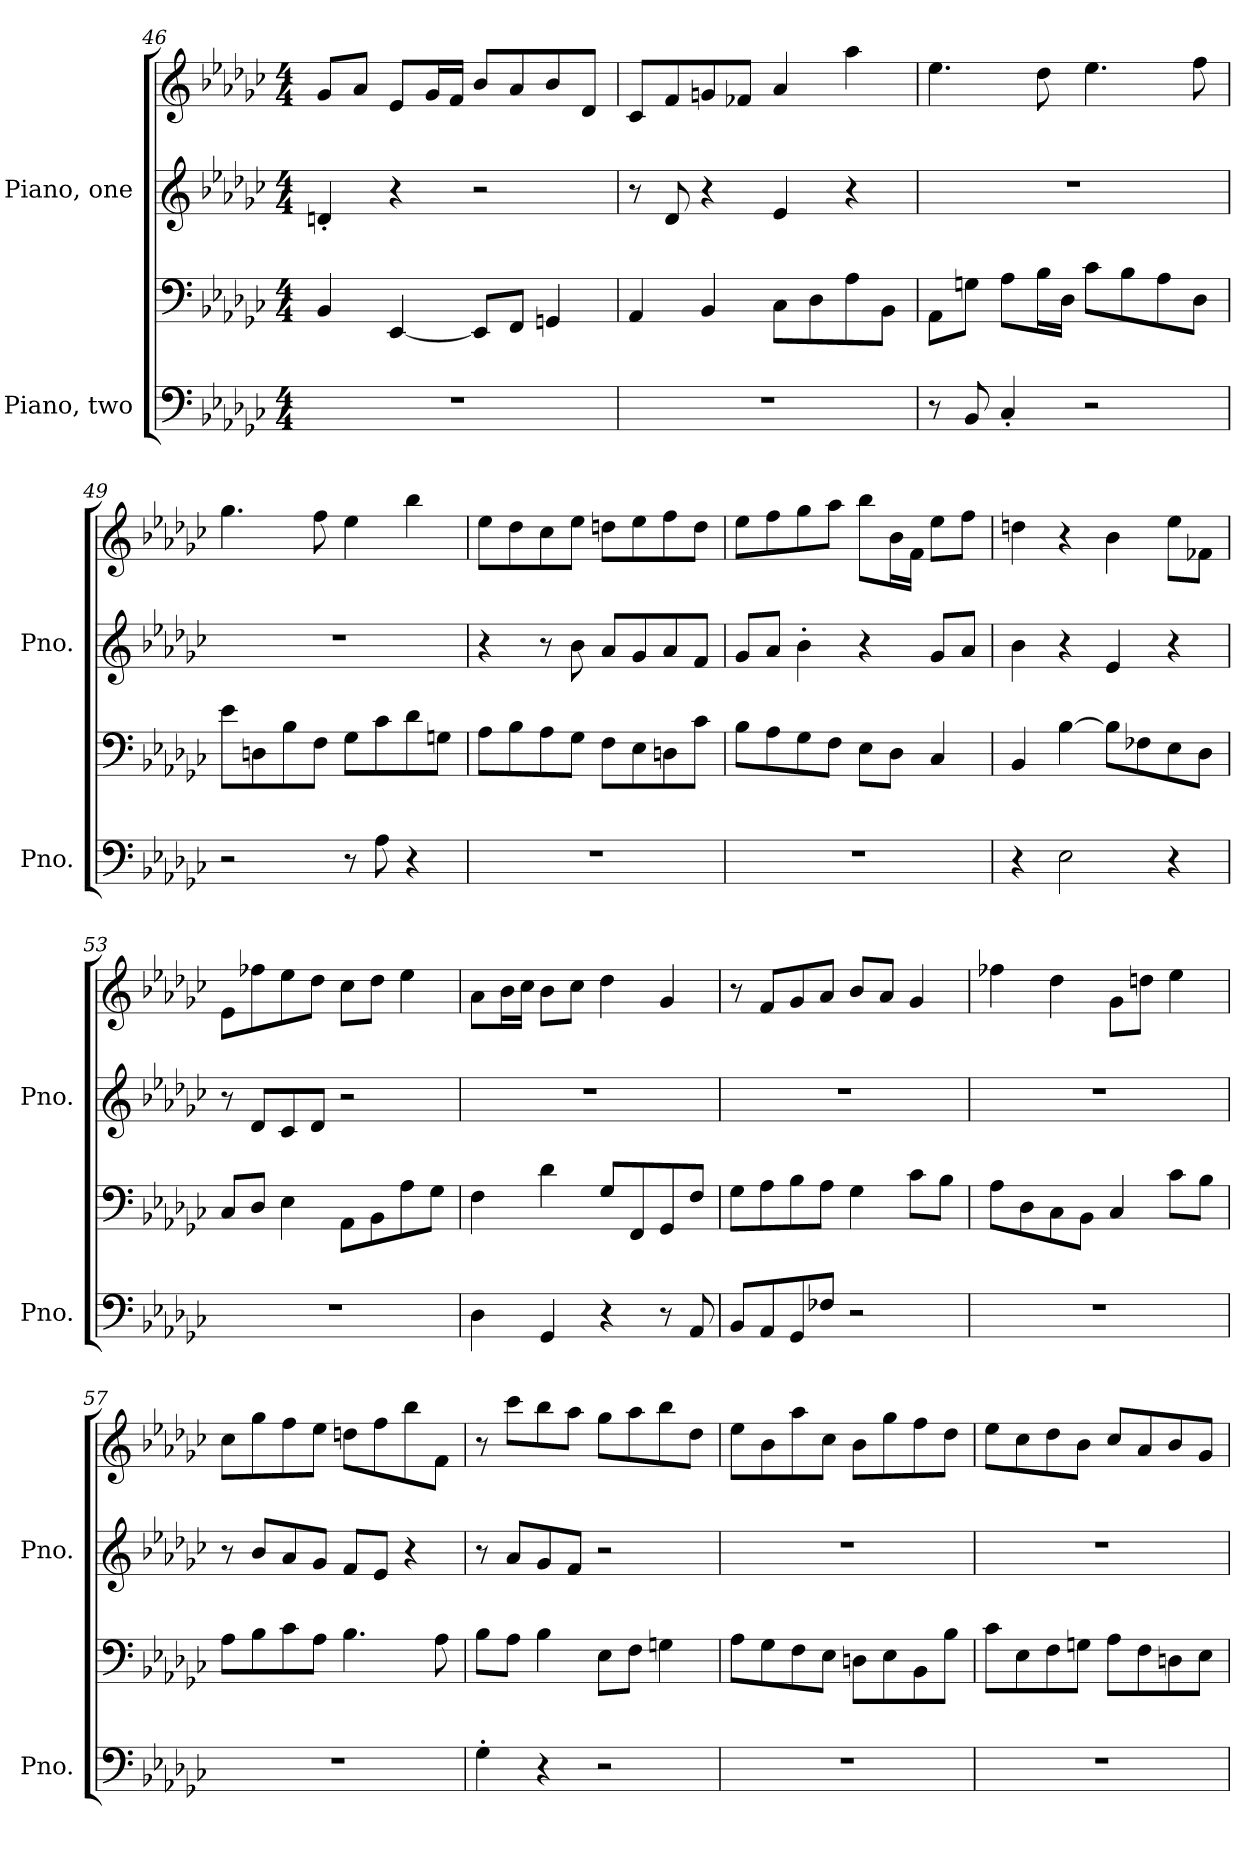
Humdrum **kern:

**kern	**kern	**kern	**kern
*part2	*part2	*part1	*part1
*staff4	*staff3	*staff2	*staff1
*I"Piano, two	*	*I"Piano, one	*
*I'Pno.	*	*I'Pno.	*
*clefF4	*clefF4	*clefG2	*clefG2
*k[b-e-a-d-g-c-]	*k[b-e-a-d-g-c-]	*k[b-e-a-d-g-c-]	*k[b-e-a-d-g-c-]
*M4/4	*M4/4	*M4/4	*M4/4
=46	=46	=46	=46
1r	4BB-/	4dn'/	8g-/L
.	.	.	8a-/J
.	[4EE-/	4r	8e-/L
.	.	.	16g-/L
.	.	.	16f/JJ
.	8EE-/L]	2r	8b-/L
.	8FF/J	.	8a-/
.	4GGn/	.	8b-/
.	.	.	8d-/J
=47	=47	=47	=47
1r	4AA-/	8r	8c-/L
.	.	8d-/	8f/
.	4BB-/	4r	8gn/
.	.	.	8f-X/J
.	8C-\L	4e-/	4a-/
.	8D-\	.	.
.	8A-\	4r	4aa-\
.	8BB-\J	.	.
!!LO:LB:g=z
=48	=48	=48	=48
8r	8AA-\L	1r	4.ee-\
8BB-/	8Gn\J	.	.
4C-'/	8A-\L	.	.
.	16B-\L	.	8dd-\
.	16D-\JJ	.	.
2r	8c-\L	.	4.ee-\
.	8B-\	.	.
.	8A-\	.	.
.	8D-\J	.	8ff\
=49	=49	=49	=49
2r	8e-\L	1r	4.gg-\
.	8Dn\	.	.
.	8B-\	.	.
.	8F\J	.	8ff\
8r	8G-\L	.	4ee-\
8A-\	8c-\	.	.
4r	8d-\	.	4bb-\
.	8Gn\J	.	.
=50	=50	=50	=50
1r	8A-\L	4r	8ee-\L
.	8B-\	.	8dd-\
.	8A-\	8r	8cc-\
.	8G-\J	8b-\	8ee-\J
.	8F\L	8a-/L	8ddn\L
.	8E-\	8g-/	8ee-\
.	8Dn\	8a-/	8ff\
.	8c-\J	8f/J	8dd\J
=51	=51	=51	=51
1r	8B-\L	8g-/L	8ee-\L
.	8A-\	8a-/J	8ff\
.	8G-\	4b-'\	8gg-\
.	8F\J	.	8aa-\J
.	8E-\L	4r	8bb-\L
.	8D-\J	.	16b-\L
.	.	.	16f\JJ
.	4C-/	8g-/L	8ee-\L
.	.	8a-/J	8ff\J
!!LO:PB:g=z
=52	=52	=52	=52
4r	4BB-/	4b-\	4ddn\
2E-\	[4B-\	4r	4r
.	8B-\L]	4e-/	4b-\
.	8F-X\	.	.
4r	8E-\	4r	8ee-\L
.	8D-\J	.	8f-X\J
=53	=53	=53	=53
1r	8C-/L	8r	8e-\L
.	8D-/J	8d-/L	8ff-X\
.	4E-\	8c-/	8ee-\
.	.	8d-/J	8dd-\J
.	8AA-\L	2r	8cc-\L
.	8BB-\	.	8dd-\J
.	8A-\	.	4ee-\
.	8G-\J	.	.
=54	=54	=54	=54
4D-\	4F\	1r	8a-\L
.	.	.	16b-\L
.	.	.	16cc-\JJ
4GG-/	4d-\	.	8b-\L
.	.	.	8cc-\J
4r	8G-/L	.	4dd-\
.	8FF/	.	.
8r	8GG-/	.	4g-/
8AA-/	8F/J	.	.
=55	=55	=55	=55
8BB-/L	8G-\L	1r	8r
8AA-/	8A-\	.	8f/L
8GG-/	8B-\	.	8g-/
8F-X/J	8A-\J	.	8a-/J
2r	4G-\	.	8b-/L
.	.	.	8a-/J
.	8c-\L	.	4g-/
.	8B-\J	.	.
!!LO:LB:g=z
=56	=56	=56	=56
1r	8A-\L	1r	4ff-X\
.	8D-\	.	.
.	8C-\	.	4dd-\
.	8BB-\J	.	.
.	4C-/	.	8g-\L
.	.	.	8ddn\J
.	8c-\L	.	4ee-\
.	8B-\J	.	.
=57	=57	=57	=57
1r	8A-\L	8r	8cc-\L
.	8B-\	8b-/L	8gg-\
.	8c-\	8a-/	8ff\
.	8A-\J	8g-/J	8ee-\J
.	4.B-\	8f/L	8ddn\L
.	.	8e-/J	8ff\
.	.	4r	8bb-\
.	8A-\	.	8f\J
=58	=58	=58	=58
4G-'\	8B-\L	8r	8r
.	8A-\J	8a-/L	8ccc-\L
4r	4B-\	8g-/	8bb-\
.	.	8f/J	8aa-\J
2r	8E-\L	2r	8gg-\L
.	8F\J	.	8aa-\
.	4Gn\	.	8bb-\
.	.	.	8dd-\J
=59	=59	=59	=59
1r	8A-\L	1r	8ee-\L
.	8G-\	.	8b-\
.	8F\	.	8aa-\
.	8E-\J	.	8cc-\J
.	8Dn\L	.	8b-\L
.	8E-\	.	8gg-\
.	8BB-\	.	8ff\
.	8B-\J	.	8dd-\J
!!LO:LB:g=z
=60	=60	=60	=60
1r	8c-\L	1r	8ee-\L
.	8E-\	.	8cc-\
.	8F\	.	8dd-\
.	8Gn\J	.	8b-\J
.	8A-\L	.	8cc-/L
.	8F\	.	8a-/
.	8Dn\	.	8b-/
.	8E-\J	.	8g-/J
=	=	=	=
*-	*-	*-	*-
